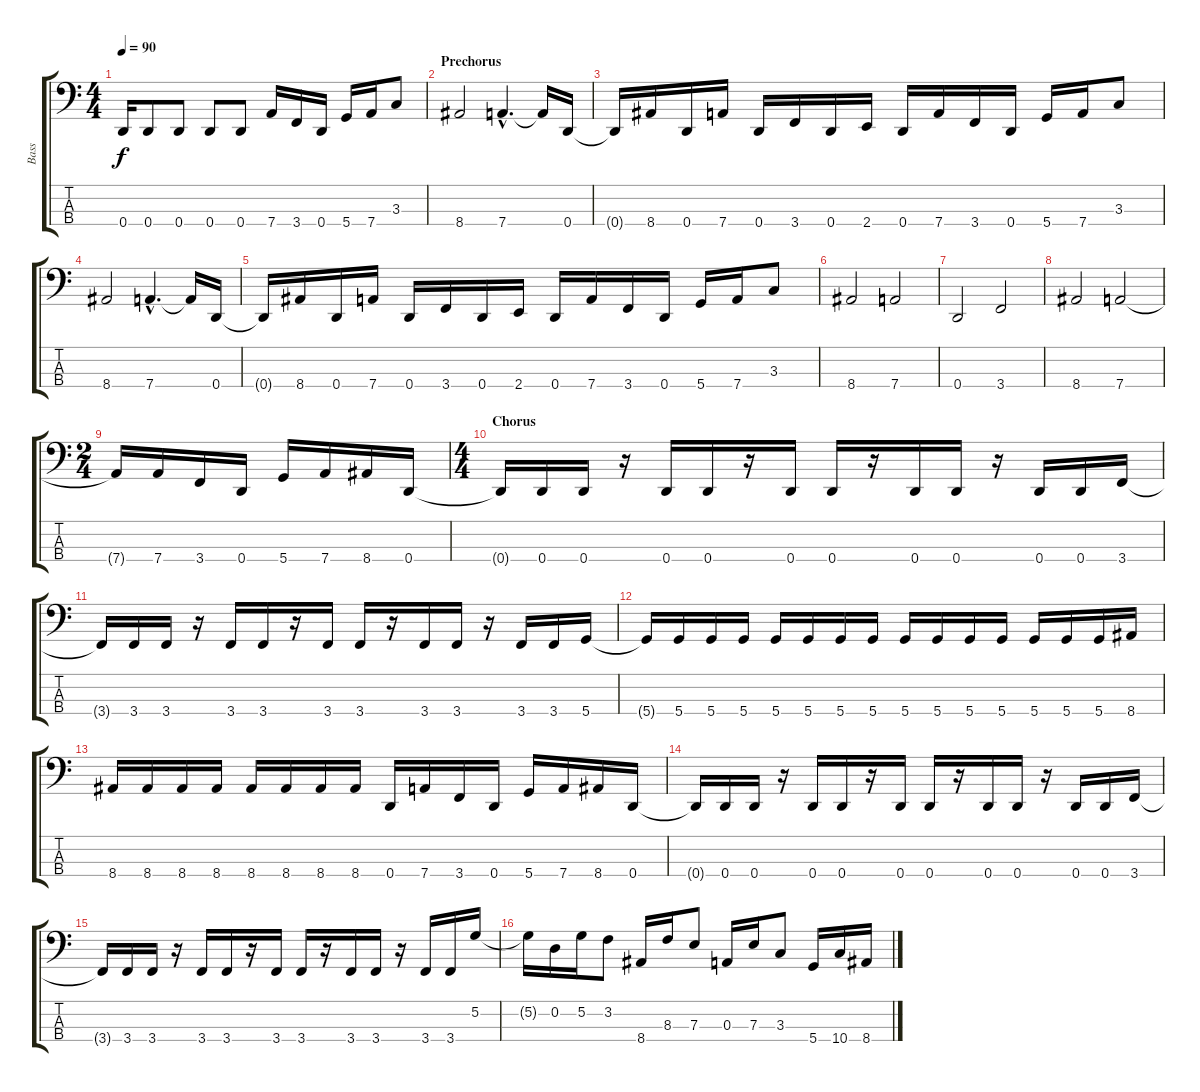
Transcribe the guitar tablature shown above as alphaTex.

\track ("Bass" "Bass") {instrument electricbasspick}
\staff {score tabs}
\tuning (G2 D2 A1 D1) {hide}
\ts (4 4)
\tempo 90
\clef f4
\ks c
0.4{t}.16{dy f} 0.4.8 0.4.8 0.4.8 0.4.8 7.4.16 3.4.16 0.4.16 5.4.16 7.4.16 3.3.8 |
\section ("" "Prechorus")
8.4.2 7.4{hac}.4{d} 7.4{t}.16 0.4.16 |
0.4{t}.16 8.4.16 0.4.16 7.4.16 0.4.16 3.4.16 0.4.16 2.4.16 0.4.16 7.4.16 3.4.16 0.4.16 5.4.16 7.4.16 3.3.8 |
8.4.2 7.4{hac}.4{d} 7.4{t}.16 0.4.16 |
0.4{t}.16 8.4.16 0.4.16 7.4.16 0.4.16 3.4.16 0.4.16 2.4.16 0.4.16 7.4.16 3.4.16 0.4.16 5.4.16 7.4.16 3.3.8 |
8.4.2 7.4.2 |
0.4.2 3.4.2 |
8.4.2 7.4.2 |
\ts (2 4)
7.4{t}.16 7.4.16 3.4.16 0.4.16 5.4.16 7.4.16 8.4.16 0.4.16 |
\ts (4 4)
\section ("" "Chorus")
0.4{t}.16 0.4.16 0.4.16 r.16 0.4.16 0.4.16 r.16 0.4.16 0.4.16 r.16 0.4.16 0.4.16 r.16 0.4.16 0.4.16 3.4.16 |
3.4{t}.16 3.4.16 3.4.16 r.16 3.4.16 3.4.16 r.16 3.4.16 3.4.16 r.16 3.4.16 3.4.16 r.16 3.4.16 3.4.16 5.4.16 |
5.4{t}.16 5.4.16 5.4.16 5.4.16 5.4.16 5.4.16 5.4.16 5.4.16 5.4.16 5.4.16 5.4.16 5.4.16 5.4.16 5.4.16 5.4.16 8.4.16 |
8.4.16 8.4.16 8.4.16 8.4.16 8.4.16 8.4.16 8.4.16 8.4.16 0.4.16 7.4.16 3.4.16 0.4.16 5.4.16 7.4.16 8.4.16 0.4.16 |
0.4{t}.16 0.4.16 0.4.16 r.16 0.4.16 0.4.16 r.16 0.4.16 0.4.16 r.16 0.4.16 0.4.16 r.16 0.4.16 0.4.16 3.4.16 |
3.4{t}.16 3.4.16 3.4.16 r.16 3.4.16 3.4.16 r.16 3.4.16 3.4.16 r.16 3.4.16 3.4.16 r.16 3.4.16 3.4.16 5.2.16 |
5.2{t}.16 0.2.16 5.2.16 3.2.8 8.4.16 8.3.16 7.3.8 0.3.16 7.3.16 3.3.8 5.4.16 10.4.16 8.4.16
